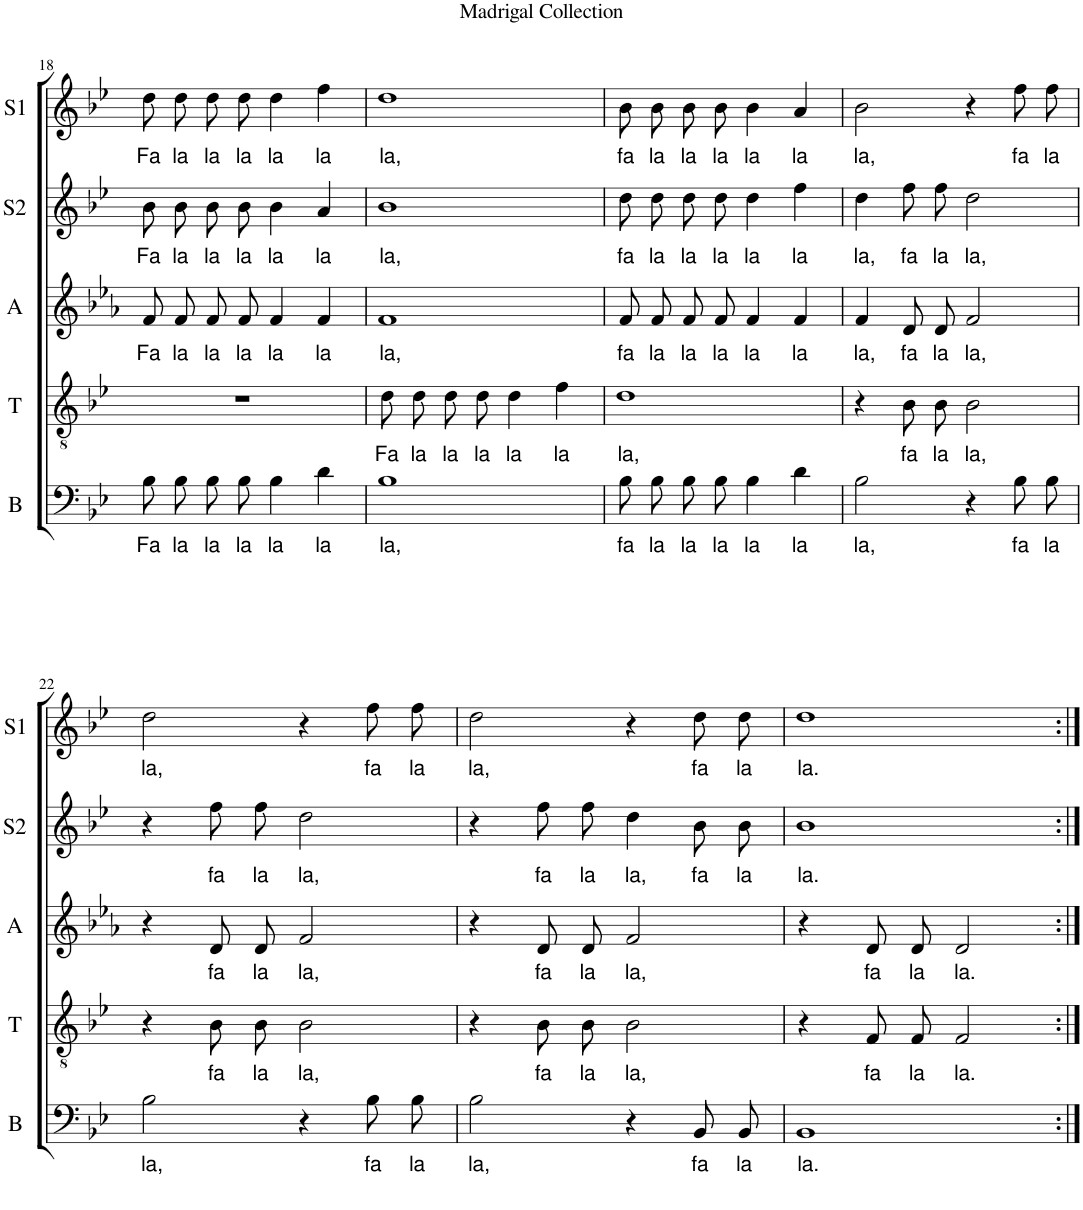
**kern	**text	**kern	**text	**kern	**text	**kern	**text	**kern	**text
*part5	*part5	*part4	*part4	*part3	*part3	*part2	*part2	*part1	*part1
*staff5	*staff5	*staff4	*staff4	*staff3	*staff3	*staff2	*staff2	*staff1	*staff1
*I"Basso	*	*I"Tenore	*	*I"Alto	*	*I"Quinto (S2)	*	*I"Canto  (S1)	*
*I'B	*	*I'T	*	*I'A	*	*I'S2	*	*I'S1	*
!!LO:PB:g=z
*clefF4	*	*clefGv2	*	*clefG2	*	*clefG2	*	*clefG2	*
*Trd12c21	*	*Trd8c14	*	*Trd5c9	*	*Trd1c2	*	*Trd1c2	*
*k[b-e-]	*	*k[b-e-]	*	*k[b-e-a-]	*	*k[b-e-]	*	*k[b-e-]	*
*M2/2	*	*M2/2	*	*M2/2	*	*M2/2	*	*M2/2	*
*met(c|)	*	*met(c|)	*	*met(c|)	*	*met(c|)	*	*met(c|)	*
=18	=18	=18	=18	=18	=18	=18	=18	=18	=18
!	!LO:LY:b	!	!	!	!LO:LY:b	!	!LO:LY:b	!	!LO:LY:b
8B-\L	Fa	1r	.	8f/L	Fa	8b-\L	Fa	8dd\L	Fa
!	!LO:LY:b	!	!	!	!LO:LY:b	!	!LO:LY:b	!	!LO:LY:b
8B-\	la	.	.	8f/	la	8b-\	la	8dd\	la
!	!LO:LY:b	!	!	!	!LO:LY:b	!	!LO:LY:b	!	!LO:LY:b
8B-\	la	.	.	8f/	la	8b-\	la	8dd\	la
!	!LO:LY:b	!	!	!	!LO:LY:b	!	!LO:LY:b	!	!LO:LY:b
8B-\J	la	.	.	8f/J	la	8b-\J	la	8dd\J	la
!	!LO:LY:b	!	!	!	!LO:LY:b	!	!LO:LY:b	!	!LO:LY:b
4B-\	la	.	.	4f/	la	4b-\	la	4dd\	la
!	!LO:LY:b	!	!	!	!LO:LY:b	!	!LO:LY:b	!	!LO:LY:b
4d\	la	.	.	4f/	la	4a/	la	4ff\	la
=19	=19	=19	=19	=19	=19	=19	=19	=19	=19
!	!LO:LY:b	!	!LO:LY:b	!	!LO:LY:b	!	!LO:LY:b	!	!LO:LY:b
1B-	la,	8d\L	Fa	1f	la,	1b-	la,	1dd	la,
!	!	!	!LO:LY:b	!	!	!	!	!	!
.	.	8d\	la	.	.	.	.	.	.
!	!	!	!LO:LY:b	!	!	!	!	!	!
.	.	8d\	la	.	.	.	.	.	.
!	!	!	!LO:LY:b	!	!	!	!	!	!
.	.	8d\J	la	.	.	.	.	.	.
!	!	!	!LO:LY:b	!	!	!	!	!	!
.	.	4d\	la	.	.	.	.	.	.
!	!	!	!LO:LY:b	!	!	!	!	!	!
.	.	4f\	la	.	.	.	.	.	.
=20	=20	=20	=20	=20	=20	=20	=20	=20	=20
!	!LO:LY:b	!	!LO:LY:b	!	!LO:LY:b	!	!LO:LY:b	!	!LO:LY:b
8B-\L	fa	1d	la,	8f/L	fa	8dd\L	fa	8b-\L	fa
!	!LO:LY:b	!	!	!	!LO:LY:b	!	!LO:LY:b	!	!LO:LY:b
8B-\	la	.	.	8f/	la	8dd\	la	8b-\	la
!	!LO:LY:b	!	!	!	!LO:LY:b	!	!LO:LY:b	!	!LO:LY:b
8B-\	la	.	.	8f/	la	8dd\	la	8b-\	la
!	!LO:LY:b	!	!	!	!LO:LY:b	!	!LO:LY:b	!	!LO:LY:b
8B-\J	la	.	.	8f/J	la	8dd\J	la	8b-\J	la
!	!LO:LY:b	!	!	!	!LO:LY:b	!	!LO:LY:b	!	!LO:LY:b
4B-\	la	.	.	4f/	la	4dd\	la	4b-\	la
!	!LO:LY:b	!	!	!	!LO:LY:b	!	!LO:LY:b	!	!LO:LY:b
4d\	la	.	.	4f/	la	4ff\	la	4a/	la
=21	=21	=21	=21	=21	=21	=21	=21	=21	=21
!	!LO:LY:b	!	!	!	!LO:LY:b	!	!LO:LY:b	!	!LO:LY:b
2B-\	la,	4r	.	4f/	la,	4dd\	la,	2b-\	la,
!	!	!	!LO:LY:b	!	!LO:LY:b	!	!LO:LY:b	!	!
.	.	8B-\L	fa	8d/L	fa	8ff\L	fa	.	.
!	!	!	!LO:LY:b	!	!LO:LY:b	!	!LO:LY:b	!	!
.	.	8B-\J	la	8d/J	la	8ff\J	la	.	.
!	!	!	!LO:LY:b	!	!LO:LY:b	!	!LO:LY:b	!	!
4r	.	2B-\	la,	2f/	la,	2dd\	la,	4r	.
!	!LO:LY:b	!	!	!	!	!	!	!	!LO:LY:b
8B-\L	fa	.	.	.	.	.	.	8ff\L	fa
!	!LO:LY:b	!	!	!	!	!	!	!	!LO:LY:b
8B-\J	la	.	.	.	.	.	.	8ff\J	la
!!LO:LB:g=z
=22	=22	=22	=22	=22	=22	=22	=22	=22	=22
!	!LO:LY:b	!	!	!	!	!	!	!	!LO:LY:b
2B-\	la,	4r	.	4r	.	4r	.	2dd\	la,
!	!	!	!LO:LY:b	!	!LO:LY:b	!	!LO:LY:b	!	!
.	.	8B-\L	fa	8d/L	fa	8ff\L	fa	.	.
!	!	!	!LO:LY:b	!	!LO:LY:b	!	!LO:LY:b	!	!
.	.	8B-\J	la	8d/J	la	8ff\J	la	.	.
!	!	!	!LO:LY:b	!	!LO:LY:b	!	!LO:LY:b	!	!
4r	.	2B-\	la,	2f/	la,	2dd\	la,	4r	.
!	!LO:LY:b	!	!	!	!	!	!	!	!LO:LY:b
8B-\L	fa	.	.	.	.	.	.	8ff\L	fa
!	!LO:LY:b	!	!	!	!	!	!	!	!LO:LY:b
8B-\J	la	.	.	.	.	.	.	8ff\J	la
=23	=23	=23	=23	=23	=23	=23	=23	=23	=23
!	!LO:LY:b	!	!	!	!	!	!	!	!LO:LY:b
2B-\	la,	4r	.	4r	.	4r	.	2dd\	la,
!	!	!	!LO:LY:b	!	!LO:LY:b	!	!LO:LY:b	!	!
.	.	8B-\L	fa	8d/L	fa	8ff\L	fa	.	.
!	!	!	!LO:LY:b	!	!LO:LY:b	!	!LO:LY:b	!	!
.	.	8B-\J	la	8d/J	la	8ff\J	la	.	.
!	!	!	!LO:LY:b	!	!LO:LY:b	!	!LO:LY:b	!	!
4r	.	2B-\	la,	2f/	la,	4dd\	la,	4r	.
!	!LO:LY:b	!	!	!	!	!	!LO:LY:b	!	!LO:LY:b
8BB-/L	fa	.	.	.	.	8b-\L	fa	8dd\L	fa
!	!LO:LY:b	!	!	!	!	!	!LO:LY:b	!	!LO:LY:b
8BB-/J	la	.	.	.	.	8b-\J	la	8dd\J	la
=24	=24	=24	=24	=24	=24	=24	=24	=24	=24
!	!LO:LY:b	!	!	!	!	!	!LO:LY:b	!	!LO:LY:b
1BB-	la.	4r	.	4r	.	1b-	la.	1dd	la.
!	!	!	!LO:LY:b	!	!LO:LY:b	!	!	!	!
.	.	8F/L	fa	8d/L	fa	.	.	.	.
!	!	!	!LO:LY:b	!	!LO:LY:b	!	!	!	!
.	.	8F/J	la	8d/J	la	.	.	.	.
!	!	!	!LO:LY:b	!	!LO:LY:b	!	!	!	!
.	.	2F/	la.	2d/	la.	.	.	.	.
=:|!	=:|!	=:|!	=:|!	=:|!	=:|!	=:|!	=:|!	=:|!	=:|!
*-	*-	*-	*-	*-	*-	*-	*-	*-	*-
